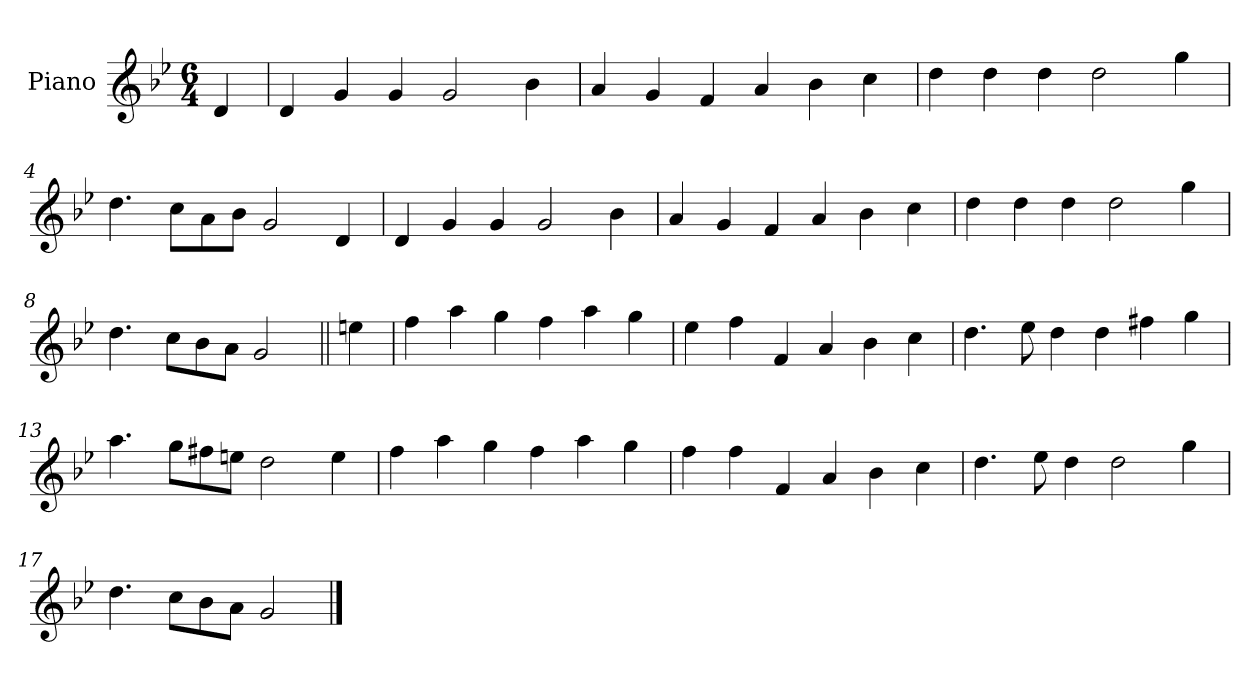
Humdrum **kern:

**kern
*part1
*staff1
*I"Piano
*I'Pno.
*clefG2
*k[b-e-]
*M6/4
=
4d/
=1
4d/
4g/
4g/
2g/
4b-\
=2
4a/
4g/
4f/
4a/
4b-\
4cc\
=3
4dd\
4dd\
4dd\
2dd\
4gg\
=4
4.dd\
8cc\L
8a\
8b-\J
2g/
4d/
=5
4d/
4g/
4g/
2g/
4b-\
=6
4a/
4g/
4f/
4a/
4b-\
4cc\
!!LO:LB:g=z
=7
4dd\
4dd\
4dd\
2dd\
4gg\
=8
4.dd\
8cc\L
8b-\
8a\J
2g/
=9||
4een\
=10
4ff\
4aa\
4gg\
4ff\
4aa\
4gg\
=11
4ee-\
4ff\
4f/
4a/
4b-\
4cc\
=12
4.dd\
8ee-\
4dd\
4dd\
4ff#X\
4gg\
=13
4.aa\
8gg\L
8ff#X\
8een\J
2dd\
4ee\
!!LO:LB:g=z
=14
4ff\
4aa\
4gg\
4ff\
4aa\
4gg\
=15
4ff\
4ff\
4f/
4a/
4b-\
4cc\
=16
4.dd\
8ee-\
4dd\
2dd\
4gg\
=17
4.dd\
8cc\L
8b-\
8a\J
2g/
==
*-
